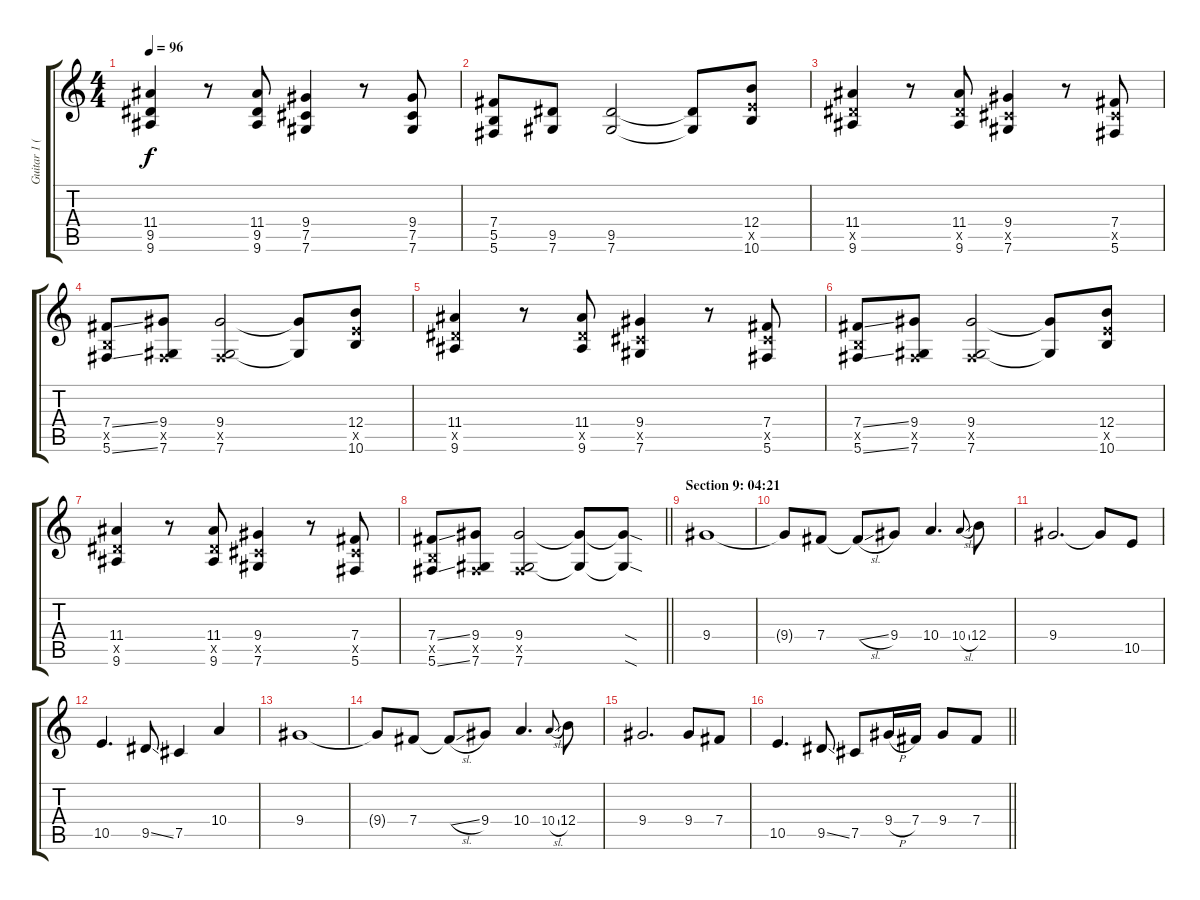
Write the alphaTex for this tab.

\track ("Guitar 1 (Distortion)" "Guitar 1 (") {instrument distortionguitar}
\staff {score tabs}
\tuning (Db4 Ab3 E3 B2 Gb2 Db2) {hide}
\ts (4 4)
\tempo 96
\clef g2
\ks c
(11.4 9.5 9.6).4{dy f} r.8 (11.4 9.5 9.6).8 (9.4 7.5 7.6).4 r.8 (9.4 7.5 7.6).8 |
(7.4 5.5 5.6).8 (9.5 7.6).8 (9.5 7.6).2 (9.5{t} 7.6{t}).8 (12.4 10.5{x} 10.6).8 |
(11.4 9.5{x} 9.6).4 r.8 (11.4 9.5{x} 9.6).8 (9.4 7.5{x} 7.6).4 r.8 (7.4 7.5{x} 5.6).8 |
(7.4{ss} 5.5{x} 5.6{ss}).8 (9.4 0.5{x} 7.6).8 (9.4 0.5{x} 7.6).2 (9.4{t} 7.6{t}).8 (12.4 10.5{x} 10.6).8 |
(11.4 9.5{x} 9.6).4 r.8 (11.4 9.5{x} 9.6).8 (9.4 7.5{x} 7.6).4 r.8 (7.4 7.5{x} 5.6).8 |
(7.4{ss} 5.5{x} 5.6{ss}).8 (9.4 0.5{x} 7.6).8 (9.4 0.5{x} 7.6).2 (9.4{t} 7.6{t}).8 (12.4 10.5{x} 10.6).8 |
(11.4 9.5{x} 9.6).4 r.8 (11.4 9.5{x} 9.6).8 (9.4 7.5{x} 7.6).4 r.8 (7.4 7.5{x} 5.6).8 |
\barLineRight lightlight
(7.4{ss} 5.5{x} 5.6{ss}).8 (9.4 0.5{x} 7.6).8 (9.4 0.5{x} 7.6).2 (9.4{t} 7.6{t}).8 (9.4{sod t} 7.6{sod t}).8 |
\section ("" "Section 9: 04:21")
9.4.1 |
9.4{t}.8 7.4.8 7.4{sl t}.8 9.4.8 10.4.4{d} 10.4{sl}.8{gr onbeat} 12.4.8 |
9.4.2{d} 9.4{t}.8 10.5.8 |
10.5.4{d} 9.5{ss}.8 7.5.4 10.4.4 |
9.4.1 |
9.4{t}.8 7.4.8 7.4{sl t}.8 9.4.8 10.4.4{d} 10.4{sl}.8{gr onbeat} 12.4.8 |
9.4.2{d} 9.4.8 7.4.8 |
\barLineRight lightlight
10.5.4{d} 9.5{ss}.8 7.5.8 9.4{h}.16 7.4.16 9.4.8 7.4.8
